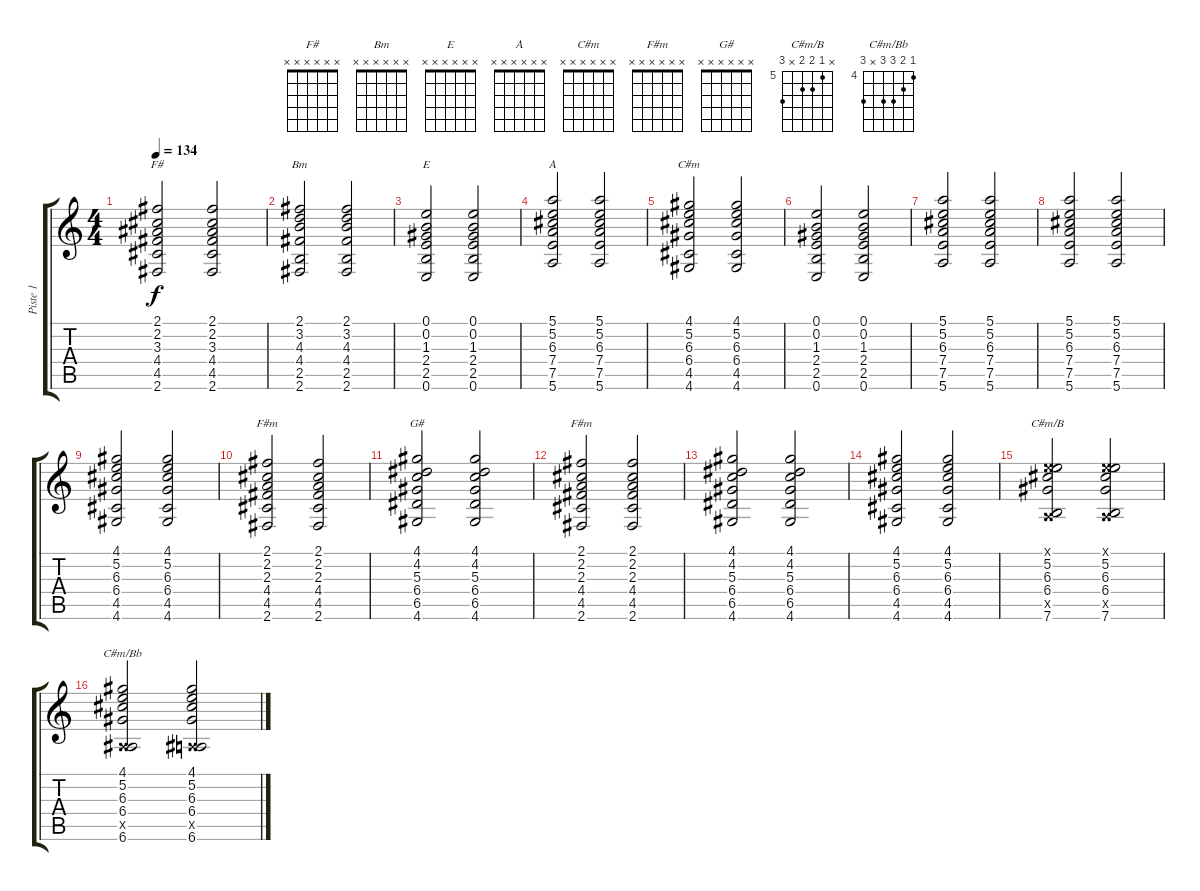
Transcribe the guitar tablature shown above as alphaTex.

\track ("Piste 1" "Piste 1") {instrument acousticguitarnylon}
\staff {score tabs}
\tuning (E4 B3 G3 D3 A2 E2) {hide}
\chord ("F#" x x x x x x) {firstfret 0}
\chord ("Bm" x x x x x x) {firstfret 0}
\chord ("E" x x x x x x) {firstfret 0}
\chord ("A" x x x x x x) {firstfret 0}
\chord ("C#m" x x x x x x) {firstfret 0}
\chord ("F#m" 2 2 2 4 4 2)
\chord ("G#" x x x x x x) {firstfret 0}
\chord ("F#m" x x x x x x) {firstfret 0}
\chord ("C#m/B" x 5 6 6 x 7) {firstfret 5}
\chord ("C#m/Bb" 4 5 6 6 x 6) {firstfret 4}
\ts (4 4)
\tempo 134
\clef g2
\ks c
(2.1 2.2 3.3 4.4 4.5 2.6).2{ch "F#" dy f} (2.1 2.2 3.3 4.4 4.5 2.6).2 |
(2.1 3.2 4.3 4.4 2.5 2.6).2{ch "Bm"} (2.1 3.2 4.3 4.4 2.5 2.6).2 |
(0.1 0.2 1.3 2.4 2.5 0.6).2{ch "E"} (0.1 0.2 1.3 2.4 2.5 0.6).2 |
(5.1 5.2 6.3 7.4 7.5 5.6).2{ch "A"} (5.1 5.2 6.3 7.4 7.5 5.6).2 |
(4.1 5.2 6.3 6.4 4.5 4.6).2{ch "C#m"} (4.1 5.2 6.3 6.4 4.5 4.6).2 |
(0.1 0.2 1.3 2.4 2.5 0.6).2 (0.1 0.2 1.3 2.4 2.5 0.6).2 |
(5.1 5.2 6.3 7.4 7.5 5.6).2 (5.1 5.2 6.3 7.4 7.5 5.6).2 |
(5.1 5.2 6.3 7.4 7.5 5.6).2 (5.1 5.2 6.3 7.4 7.5 5.6).2 |
(4.1 5.2 6.3 6.4 4.5 4.6).2 (4.1 5.2 6.3 6.4 4.5 4.6).2 |
(2.1 2.2 2.3 4.4 4.5 2.6).2{ch "F#m"} (2.1 2.2 2.3 4.4 4.5 2.6).2 |
(4.1 4.2 5.3 6.4 6.5 4.6).2{ch "G#"} (4.1 4.2 5.3 6.4 6.5 4.6).2 |
(2.1 2.2 2.3 4.4 4.5 2.6).2{ch "F#m"} (2.1 2.2 2.3 4.4 4.5 2.6).2 |
(4.1 4.2 5.3 6.4 6.5 4.6).2 (4.1 4.2 5.3 6.4 6.5 4.6).2 |
(4.1 5.2 6.3 6.4 4.5 4.6).2 (4.1 5.2 6.3 6.4 4.5 4.6).2 |
(0.1{x} 5.2 6.3 6.4 0.5{x} 7.6).2{ch "C#m/B"} (0.1{x} 5.2 6.3 6.4 0.5{x} 7.6).2 |
(4.1 5.2 6.3 6.4 0.5{x} 6.6).2{ch "C#m/Bb"} (4.1 5.2 6.3 6.4 0.5{x} 6.6).2
